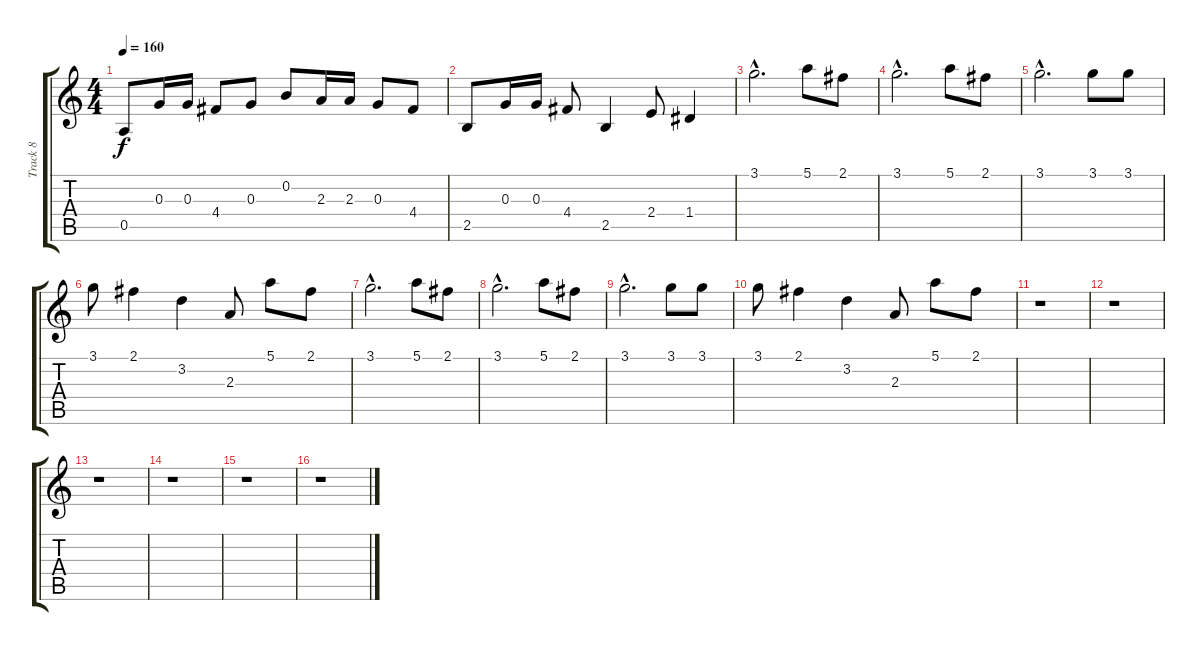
\track ("Track 8" "Track 8") {instrument overdrivenguitar}
\staff {score tabs}
\tuning (E4 B3 G3 D3 A2 E2) {hide}
\ts (4 4)
\tempo 160
\clef g2
\ks c
0.5.8{dy f} 0.3.16 0.3.16 4.4.8 0.3.8 0.2.8 2.3.16 2.3.16 0.3.8 4.4.8 |
2.5.8 0.3.16 0.3.16 4.4.8 2.5.4 2.4.8 1.4.4 |
3.1{hac}.2{d} 5.1.8 2.1.8 |
3.1{hac}.2{d} 5.1.8 2.1.8 |
3.1{hac}.2{d} 3.1.8 3.1.8 |
3.1.8 2.1.4 3.2.4 2.3.8 5.1.8 2.1.8 |
3.1{hac}.2{d} 5.1.8 2.1.8 |
3.1{hac}.2{d} 5.1.8 2.1.8 |
3.1{hac}.2{d} 3.1.8 3.1.8 |
3.1.8 2.1.4 3.2.4 2.3.8 5.1.8 2.1.8 |
r.1 |
r.1 |
r.1 |
r.1 |
r.1 |
r.1
